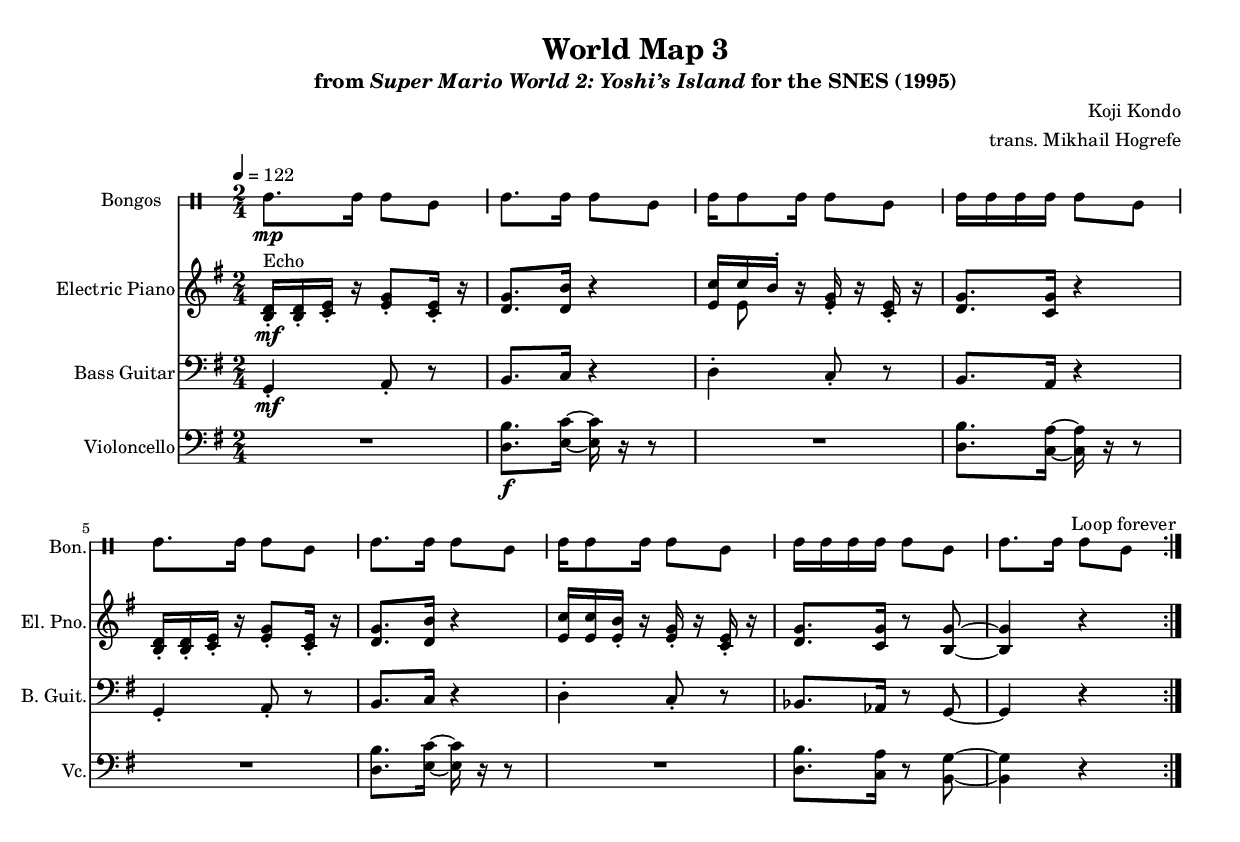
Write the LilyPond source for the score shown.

\version "2.24.3"
#(set-global-staff-size 16)

\paper {
  left-margin = 0.6\in
}

\book {
    \header {
        title = "World Map 3"
        subtitle = \markup { "from" {\italic "Super Mario World 2: Yoshi’s Island"} "for the SNES (1995)" }
        composer = "Koji Kondo"
        arranger = "trans. Mikhail Hogrefe"
    }

    \score {
        {
            <<
                \new DrumStaff \with{
                    \override StaffSymbol.line-count = #2
                    drumStyleTable = #bongos-style
                } \drummode { 
                    \set DrumStaff.instrumentName = "Bongos"
                    \set DrumStaff.shortInstrumentName = "Bon."  
boh8.\mp boh16 boh8 bol |
boh8. boh16 boh8 bol |
boh16 boh8 boh16 boh8 bol |
boh16 boh boh boh boh8 bol |
boh8. boh16 boh8 bol |
boh8. boh16 boh8 bol |
boh16 boh8 boh16 boh8 bol |
boh16 boh boh boh boh8 bol |
boh8. boh16 boh8 bol |
                }

                \new Staff \relative c' {                 
                    \set Staff.instrumentName = "Electric Piano"
                    \set Staff.shortInstrumentName = "El. Pno."  
\key g \major
\time 2/4
\tempo 4=122
                        \repeat volta 2 {
<b d>16-.\mf^\markup{Echo} 16-. <c e>-. r <e g>8-. <c e>16-. r |
<d g>8. <d b'>16 r4 |
<<{<e c'>16[ c' b-.]}\\{s16 e,8}>> r16 <e g>-. r <c e>-. r |
<d g>8. <c g'>16 r4 |
<b d>16-. 16-. <c e>-. r <e g>8-. <c e>16-. r |
<d g>8. <d b'>16 r4 |
<e c'>16 16 <e b'>-. r <e g>-. r <c e>-. r |
<d g>8. <c g'>16 r8 <b g'> ~ |
<b g'>4 r |
                        }
\once \override Score.RehearsalMark.self-alignment-X = #RIGHT
\mark \markup { \fontsize #-2 "Loop forever" }
                }

                \new Staff \relative c {  
                    \set Staff.instrumentName = "Bass Guitar"
                    \set Staff.shortInstrumentName = "B. Guit."  
\key g \major
\clef bass
g4-.\mf a8-. r |
b8. c16 r4 |
d4-. c8-. r |
b8. a16 r4 |
g4-. a8-. r |
b8. c16 r4 |
d4-. c8-. r |
bes8. aes16 r8 g ~ |
g4 r |
                }

                \new Staff \relative c {  
                    \set Staff.instrumentName = "Violoncello"
                    \set Staff.shortInstrumentName = "Vc."  
\key g \major
\clef bass
R2 |
<d b'>8.\f <e c'>16 ~ 16 r r8 |
R2 |
<d b'>8. <c a'>16 ~ 16 r r8 |
R2 |
<d b'>8. <e c'>16 ~ 16 r r8 |
R2 |
<d b'>8. <c a'>16 r8 <b g'> ~ |
<b g'>4 r |
                }
            >>
        }
        \layout {
            \context {
                \Staff
                \RemoveEmptyStaves
            }
            \context {
                \DrumStaff
                \RemoveEmptyStaves
            }
        }
    }
}
